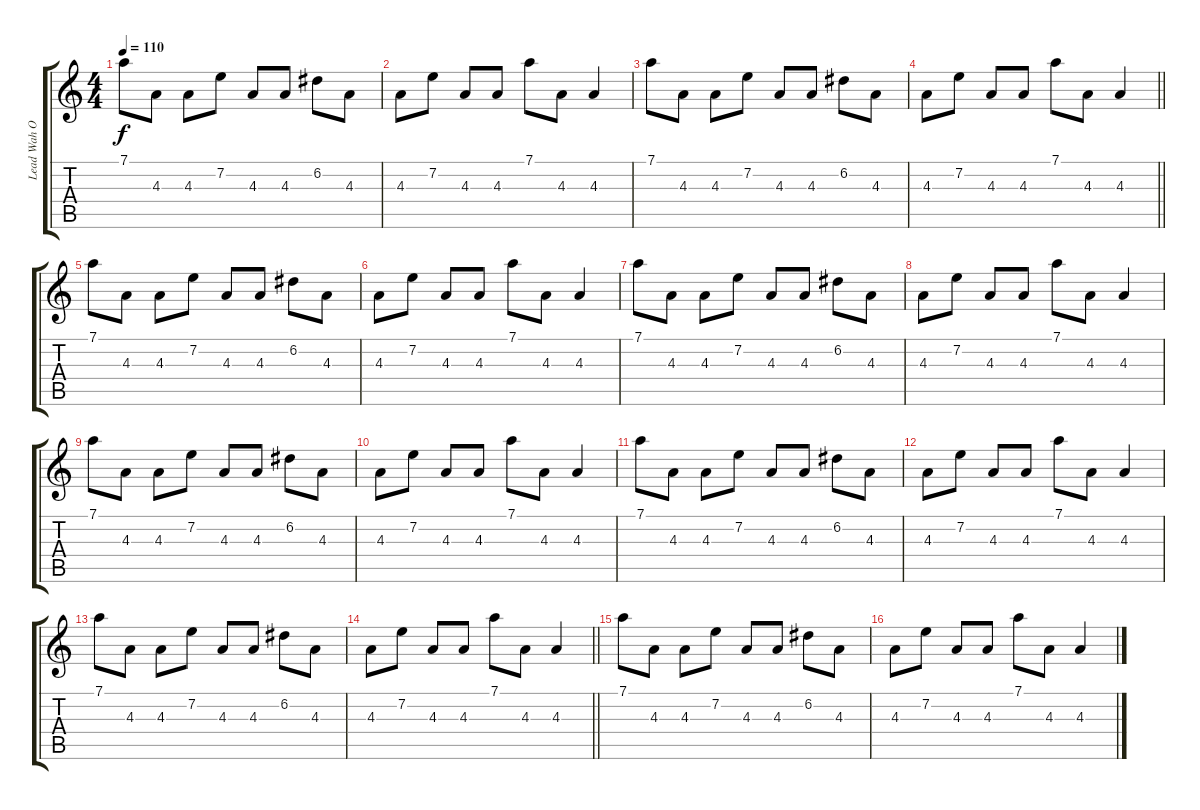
\track ("Lead Wah Only" "Lead Wah O") {instrument overdrivenguitar}
\staff {score tabs}
\tuning (D4 A3 F3 C3 G2 D2) {hide}
\ts (4 4)
\tempo 110
\clef g2
\ks c
7.1.8{dy f} 4.3.8 4.3.8 7.2.8 4.3.8 4.3.8 6.2.8 4.3.8 |
4.3.8 7.2.8 4.3.8 4.3.8 7.1.8 4.3.8 4.3.4 |
7.1.8 4.3.8 4.3.8 7.2.8 4.3.8 4.3.8 6.2.8 4.3.8 |
\barLineRight lightlight
4.3.8 7.2.8 4.3.8 4.3.8 7.1.8 4.3.8 4.3.4 |
7.1.8 4.3.8 4.3.8 7.2.8 4.3.8 4.3.8 6.2.8 4.3.8 |
4.3.8 7.2.8 4.3.8 4.3.8 7.1.8 4.3.8 4.3.4 |
7.1.8 4.3.8 4.3.8 7.2.8 4.3.8 4.3.8 6.2.8 4.3.8 |
4.3.8 7.2.8 4.3.8 4.3.8 7.1.8 4.3.8 4.3.4 |
7.1.8 4.3.8 4.3.8 7.2.8 4.3.8 4.3.8 6.2.8 4.3.8 |
4.3.8 7.2.8 4.3.8 4.3.8 7.1.8 4.3.8 4.3.4 |
7.1.8 4.3.8 4.3.8 7.2.8 4.3.8 4.3.8 6.2.8 4.3.8 |
4.3.8 7.2.8 4.3.8 4.3.8 7.1.8 4.3.8 4.3.4 |
7.1.8 4.3.8 4.3.8 7.2.8 4.3.8 4.3.8 6.2.8 4.3.8 |
\barLineRight lightlight
4.3.8 7.2.8 4.3.8 4.3.8 7.1.8 4.3.8 4.3.4 |
7.1.8 4.3.8 4.3.8 7.2.8 4.3.8 4.3.8 6.2.8 4.3.8 |
4.3.8 7.2.8 4.3.8 4.3.8 7.1.8 4.3.8 4.3.4
